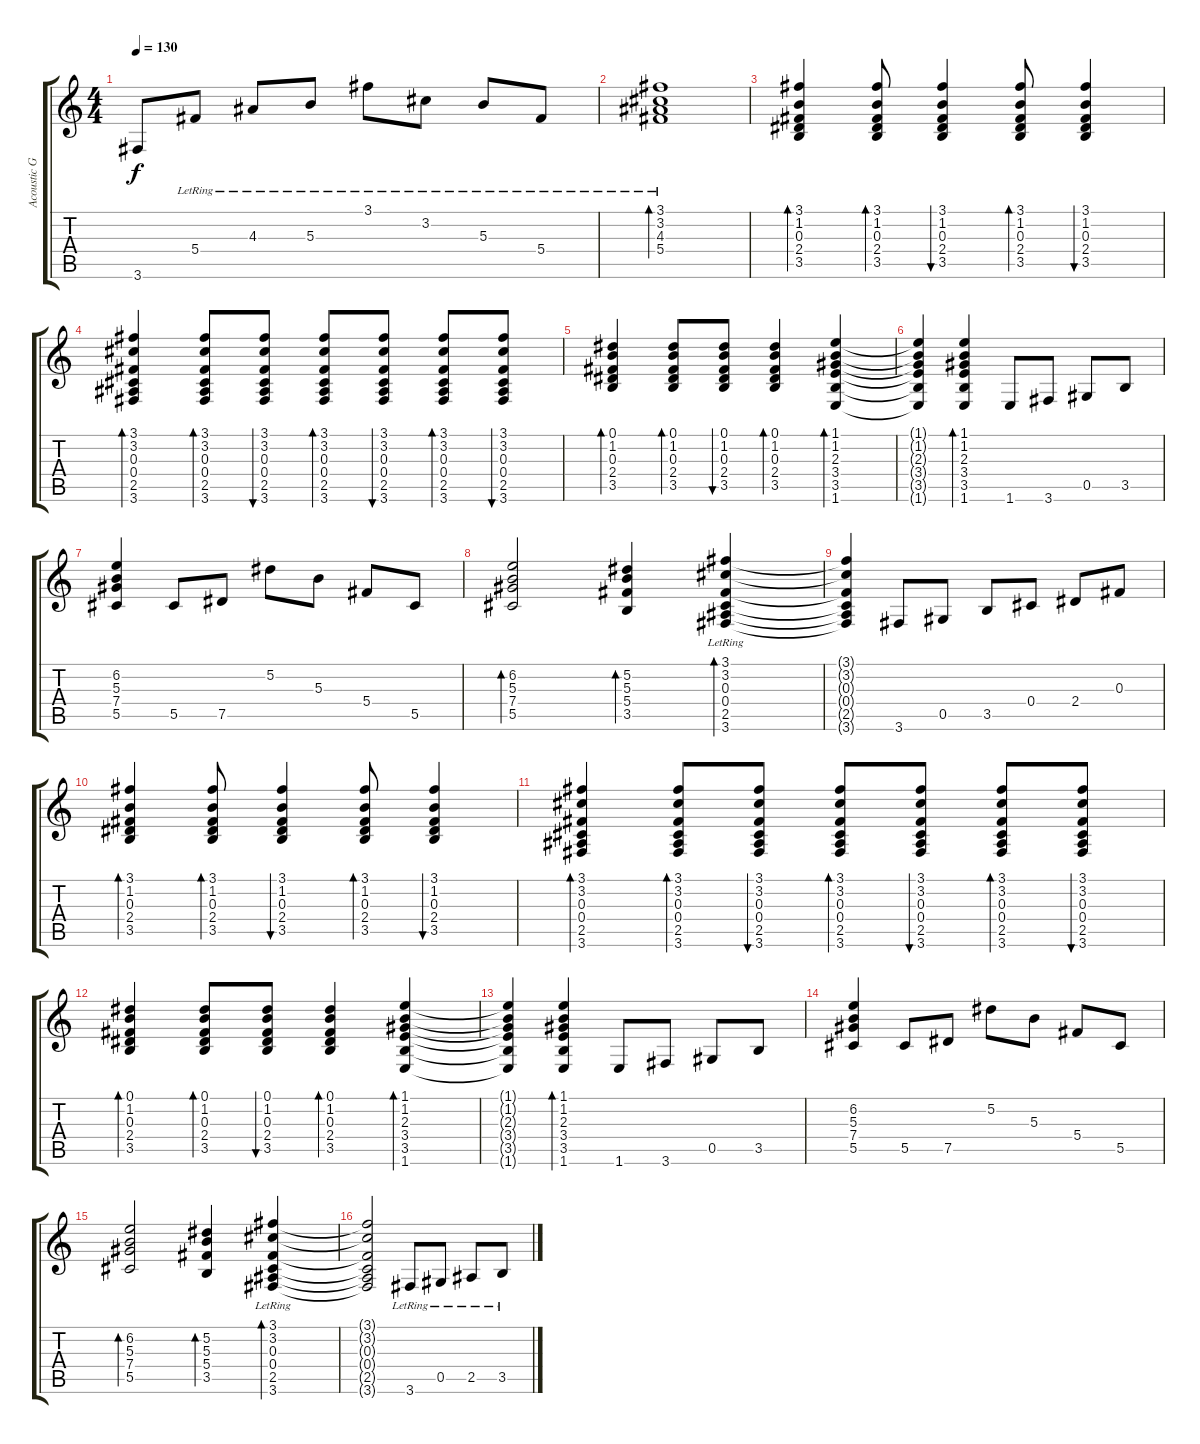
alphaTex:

\track ("Acoustic Guitar" "Acoustic G") {instrument acousticguitarsteel}
\staff {score tabs}
\tuning (Eb4 Bb3 Gb3 Db3 Ab2 Eb2) {hide}
\ts (4 4)
\tempo 130
\clef g2
\ks c
3.6.8{dy f} 5.4{lr}.8 4.3{lr}.8 5.3{lr}.8 3.1{lr}.8 3.2{lr}.8 5.3{lr}.8 5.4{lr}.8 |
(3.1{lr} 3.2{lr} 4.3{lr} 5.4{lr}).1{bd 120} |
(3.1 1.2 0.3 2.4 3.5).4{bd 60} (3.1 1.2 0.3 2.4 3.5).8{bd 60} (3.1 1.2 0.3 2.4 3.5).4{bu 60} (3.1 1.2 0.3 2.4 3.5).8{bd 60} (3.1 1.2 0.3 2.4 3.5).4{bu 60} |
(3.1 3.2 0.3 0.4 2.5 3.6).4{bd 60} (3.1 3.2 0.3 0.4 2.5 3.6).8{bd 60} (3.1 3.2 0.3 0.4 2.5 3.6).8{bu 60} (3.1 3.2 0.3 0.4 2.5 3.6).8{bd 60} (3.1 3.2 0.3 0.4 2.5 3.6).8{bu 60} (3.1 3.2 0.3 0.4 2.5 3.6).8{bd 60} (3.1 3.2 0.3 0.4 2.5 3.6).8{bu 60} |
(0.1 1.2 0.3 2.4 3.5).4{bd 60} (0.1 1.2 0.3 2.4 3.5).8{bd 60} (0.1 1.2 0.3 2.4 3.5).8{bu 60} (0.1 1.2 0.3 2.4 3.5).4{bd 60} (1.1 1.2 2.3 3.4 3.5 1.6).4{bd 60} |
(1.1{t} 1.2{t} 2.3{t} 3.4{t} 3.5{t} 1.6{t}).4 (1.1 1.2 2.3 3.4 3.5 1.6).4{bd 60} 1.6.8 3.6.8 0.5.8 3.5.8 |
(6.2 5.3 7.4 5.5).4 5.5.8 7.5.8 5.2.8 5.3.8 5.4.8 5.5.8 |
(6.2 5.3 7.4 5.5).2{bd 60} (5.2 5.3 5.4 3.5).4{bd 60} (3.1{lr} 3.2{lr} 0.3{lr} 0.4{lr} 2.5{lr} 3.6{lr}).4{bd 60} |
(3.1{t} 3.2{t} 0.3{t} 0.4{t} 2.5{t} 3.6{t}).4 3.6.8 0.5.8 3.5.8 0.4.8 2.4.8 0.3.8 |
(3.1 1.2 0.3 2.4 3.5).4{bd 60} (3.1 1.2 0.3 2.4 3.5).8{bd 60} (3.1 1.2 0.3 2.4 3.5).4{bu 60} (3.1 1.2 0.3 2.4 3.5).8{bd 60} (3.1 1.2 0.3 2.4 3.5).4{bu 60} |
(3.1 3.2 0.3 0.4 2.5 3.6).4{bd 60} (3.1 3.2 0.3 0.4 2.5 3.6).8{bd 60} (3.1 3.2 0.3 0.4 2.5 3.6).8{bu 60} (3.1 3.2 0.3 0.4 2.5 3.6).8{bd 60} (3.1 3.2 0.3 0.4 2.5 3.6).8{bu 60} (3.1 3.2 0.3 0.4 2.5 3.6).8{bd 60} (3.1 3.2 0.3 0.4 2.5 3.6).8{bu 60} |
(0.1 1.2 0.3 2.4 3.5).4{bd 60} (0.1 1.2 0.3 2.4 3.5).8{bd 60} (0.1 1.2 0.3 2.4 3.5).8{bu 60} (0.1 1.2 0.3 2.4 3.5).4{bd 60} (1.1 1.2 2.3 3.4 3.5 1.6).4{bd 60} |
(1.1{t} 1.2{t} 2.3{t} 3.4{t} 3.5{t} 1.6{t}).4 (1.1 1.2 2.3 3.4 3.5 1.6).4{bd 60} 1.6.8 3.6.8 0.5.8 3.5.8 |
(6.2 5.3 7.4 5.5).4 5.5.8 7.5.8 5.2.8 5.3.8 5.4.8 5.5.8 |
(6.2 5.3 7.4 5.5).2{bd 60} (5.2 5.3 5.4 3.5).4{bd 60} (3.1{lr} 3.2{lr} 0.3{lr} 0.4{lr} 2.5{lr} 3.6{lr}).4{bd 60} |
(3.1{t} 3.2{t} 0.3{t} 0.4{t} 2.5{t} 3.6{t}).2 3.6{lr}.8 0.5{lr}.8 2.5{lr}.8 3.5{lr}.8
